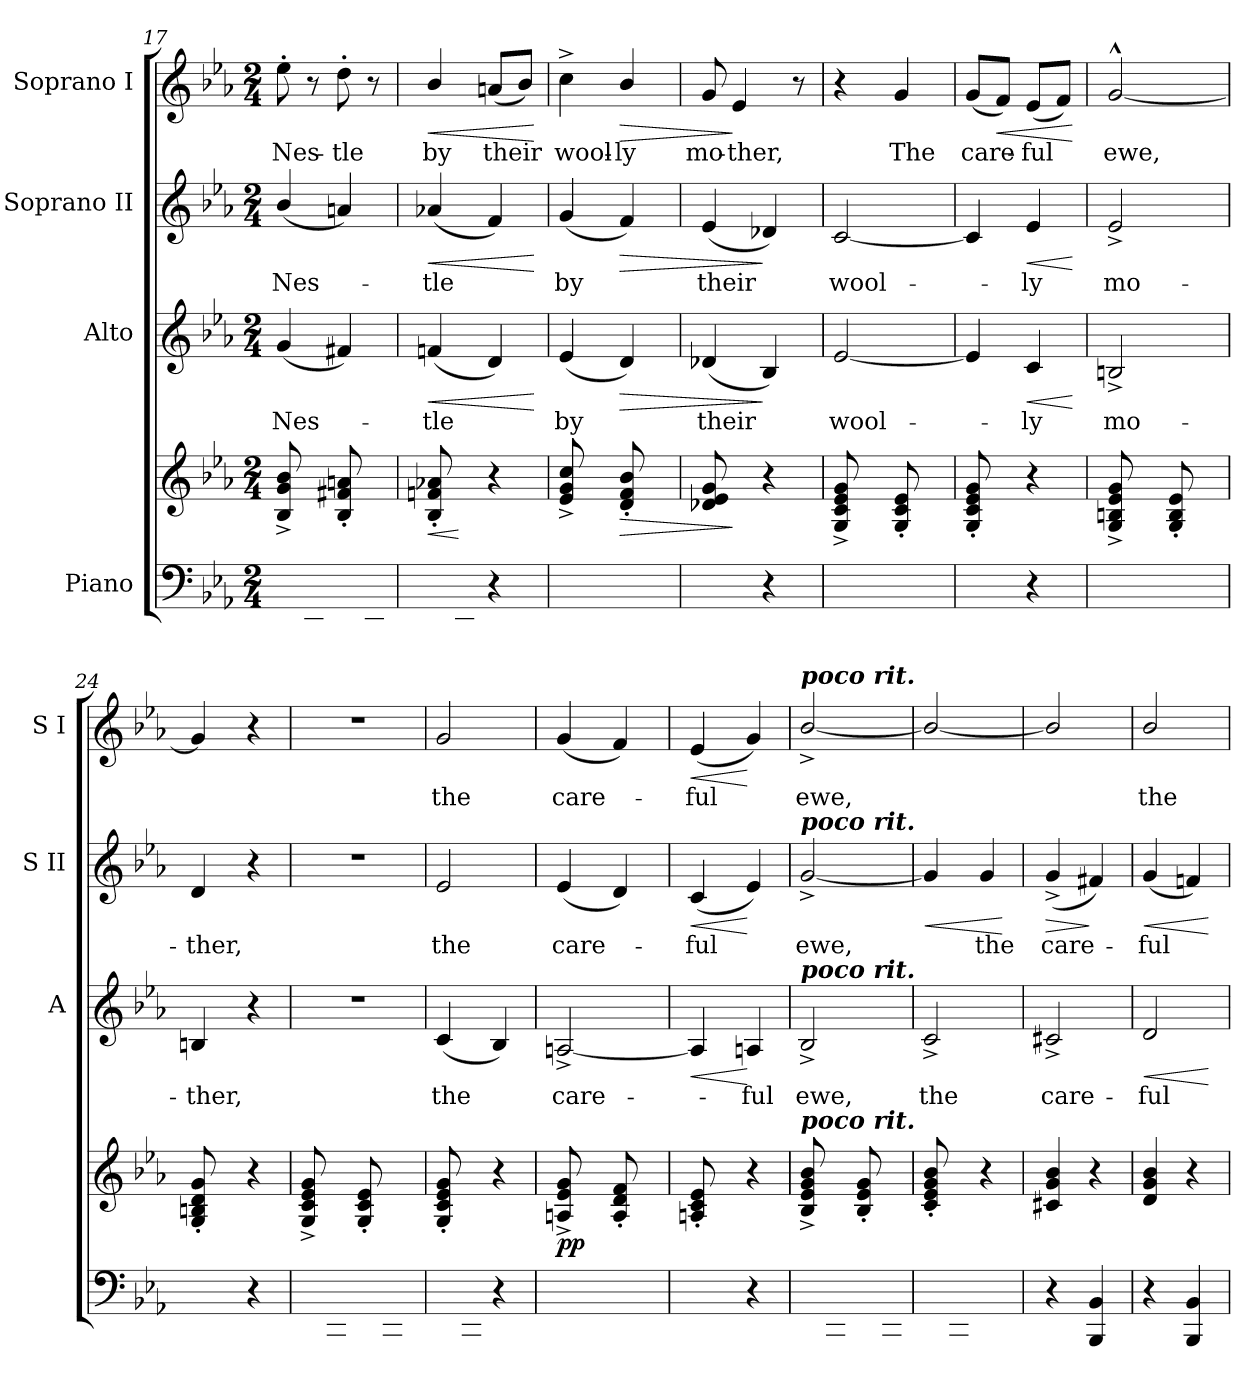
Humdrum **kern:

**kern	**kern	**dynam	**kern	**text	**dynam	**kern	**text	**dynam	**kern	**text	**dynam
*part4	*part4	*part4	*part3	*part3	*part3	*part2	*part2	*part2	*part1	*part1	*part1
*staff5	*staff4	*staff4/5	*staff3	*staff3	*staff3	*staff2	*staff2	*staff2	*staff1	*staff1	*staff1
*I"Piano	*	*	*I"Alto	*	*	*I"Soprano II	*	*	*I"Soprano I	*	*
*	*	*	*I'A	*	*	*I'S II	*	*	*I'S I	*	*
!!LO:LB:g=z
*clefF4	*clefG2	*	*clefG2	*	*	*clefG2	*	*	*clefG2	*	*
*k[b-e-a-]	*k[b-e-a-]	*	*k[b-e-a-]	*	*	*k[b-e-a-]	*	*	*k[b-e-a-]	*	*
*E-:	*E-:	*	*E-:	*	*	*E-:	*	*	*E-:	*	*
*M2/4	*M2/4	*	*M2/4	*	*	*M2/4	*	*	*M2/4	*	*
=17	=17	=17	=17	=17	=17	=17	=17	=17	=17	=17	=17
*^	*	*	*	*	*	*	*	*	*	*	*
!	!	!	!	!	!LO:LY:b	!	!	!LO:LY:b	!	!	!LO:LY:b	!
8ryy	2ryy	8B-^ 8g^ 8b-^L	.	(<4g/	Nes-	.	(<4b-/	Nes-	.	8ee-'	Nes-	.
8EE-' 8BB-'J	.	8ryy	.	.	.	.	.	.	.	8r	.	.
!	!	!	!	!	!	!	!	!	!	!	!LO:LY:b	!
8ryy	.	8B-' 8f#X' 8an'L	.	4f#X)	.	.	4an)	.	.	8dd'	-tle	.
8EE-' 8BB-'J	.	8ryy	.	.	.	.	.	.	.	8r	.	.
=18	=18	=18	=18	=18	=18	=18	=18	=18	=18	=18	=18	=18
!	!	!	!LO:HP:b	!	!LO:LY:b	!LO:HP:b	!	!LO:LY:b	!LO:HP:b	!	!LO:LY:b	!LO:HP:b
8ryy	4ryy	8B-' 8fn' 8a-X'L	<	(<4fn	tle	<	(<4a-X	tle	<	4b-/	by	<
8EE-' 8BB-'J	.	8ryy	[	.	.	.	.	.	.	.	.	.
!	!	!	!	!	!	!	!	!	!	!	!LO:LY:b	!
4ryy	4r	4r	.	4d)	.	.	4f)	.	.	(<8anL	their	.
.	.	.	.	.	.	.	.	.	.	8b-J)	.	.
*v	*v	*	*	*	*	*	*	*	*	*	*	*
.	.	.	.	.	[	.	.	[	.	.	[
=19	=19	=19	=19	=19	=19	=19	=19	=19	=19	=19	=19
*^	*	*	*	*	*	*	*	*	*	*	*
!	!	!	!	!	!LO:LY:b	!	!	!LO:LY:b	!	!	!LO:LY:b	!
8ryy	2ryy	8e-^ 8g^ 8cc^L	.	(<4e-	by	.	(<4g	by	.	4cc^	wool-	.
8E-'J	.	8ryy	.	.	.	.	.	.	.	.	.	.
!	!	!	!LO:HP:b	!	!	!LO:HP:b	!	!	!LO:HP:b	!	!LO:LY:b	!LO:HP:b
8ryy	.	8d' 8f' 8b-'L	>	4d)	.	>	4f)	.	>	4b-/	-ly	>
8E-'J	.	8ryy	.	.	.	.	.	.	.	.	.	.
=20	=20	=20	=20	=20	=20	=20	=20	=20	=20	=20	=20	=20
!	!	!	!	!	!LO:LY:b	!	!	!LO:LY:b	!	!	!LO:LY:b	!
8ryy	4ryy	8d-X 8e- 8gL	.	(<4d-X	their	.	(<4e-	their	.	8g	mo-	.
!	!	!	!	!	!	!	!	!	!	!	!LO:LY:b	!
8E-'J	.	8ryy	]	.	.	.	.	.	.	4e-	-ther,	]
4ryy	4r	4r	.	4B-)	.	]	4d-X)	.	]	.	.	.
.	.	.	.	.	.	.	.	.	.	8r	.	.
=21	=21	=21	=21	=21	=21	=21	=21	=21	=21	=21	=21	=21
!	!	!	!	!	!LO:LY:b	!	!	!LO:LY:b	!	!	!	!
8ryy	2ryy	8G^ 8c^ 8e-^ 8g^L	.	[2e-	wool-	.	[2c	wool-	.	4r	.	.
8AA-' 8E-'J	.	8ryy	.	.	.	.	.	.	.	.	.	.
!	!	!	!	!	!	!	!	!	!	!	!LO:LY:b	!
8ryy	.	8G' 8c' 8e-'L	.	.	.	.	.	.	.	4g	The	.
8AA-' 8E-'J	.	8ryy	.	.	.	.	.	.	.	.	.	.
=22	=22	=22	=22	=22	=22	=22	=22	=22	=22	=22	=22	=22
!	!	!	!	!	!	!	!	!	!	!	!LO:LY:b	!
8ryy	4ryy	8G' 8c' 8e-' 8g'L	.	4e-]	.	.	4c]	.	.	(<8gL	care-	.
!	!	!	!	!	!	!	!	!	!	!	!	!LO:HP:b
8AA-' 8E-'J	.	8ryy	.	.	.	.	.	.	.	8fJ)	.	<
!	!	!	!	!	!LO:LY:b	!LO:HP:b	!	!LO:LY:b	!LO:HP:b	!	!LO:LY:b	!
4ryy	4r	4r	.	4c	ly	<	4e-	ly	<	(<8e-L	ful	.
.	.	.	.	.	.	.	.	.	.	8fJ)	.	.
*v	*v	*	*	*	*	*	*	*	*	*	*	*
.	.	.	.	.	[	.	.	[	.	.	[
=23	=23	=23	=23	=23	=23	=23	=23	=23	=23	=23	=23
*^	*	*	*	*	*	*	*	*	*	*	*
!	!	!	!	!	!LO:LY:b	!	!	!LO:LY:b	!	!	!LO:LY:b	!
8ryy	2ryy	8G^ 8Bn^ 8e-^ 8g^L	.	2Bn^	mo-	.	2e-^	mo-	.	[2g^^	ewe,	.
8GG' 8E-'J	.	8ryy	.	.	.	.	.	.	.	.	.	.
8ryy	.	8G' 8B' 8e-'L	.	.	.	.	.	.	.	.	.	.
8GG' 8E-'J	.	8ryy	.	.	.	.	.	.	.	.	.	.
=24	=24	=24	=24	=24	=24	=24	=24	=24	=24	=24	=24	=24
!	!	!	!	!	!LO:LY:b	!	!	!LO:LY:b	!	!	!	!
8ryy	4ryy	8G' 8Bn' 8d' 8g'L	.	4Bn	-ther,	.	4d	-ther,	.	4g]	.	.
8GG' 8D'J	.	8ryy	.	.	.	.	.	.	.	.	.	.
4ryy	4r	4r	.	4r	.	.	4r	.	.	4r	.	.
=25	=25	=25	=25	=25	=25	=25	=25	=25	=25	=25	=25	=25
!	!	!	!	!LO:N:vis=1	!	!	!LO:N:vis=1	!	!	!LO:N:vis=1	!	!
8ryy	2ryy	8G^ 8c^ 8e-^ 8g^L	.	2r	.	.	2r	.	.	2r	.	.
8CC' 8C'J	.	8ryy	.	.	.	.	.	.	.	.	.	.
8ryy	.	8G' 8c' 8e-'L	.	.	.	.	.	.	.	.	.	.
8CC' 8C'J	.	8ryy	.	.	.	.	.	.	.	.	.	.
!!LO:LB:g=z
=26	=26	=26	=26	=26	=26	=26	=26	=26	=26	=26	=26	=26
!	!	!	!	!	!LO:LY:b	!	!	!LO:LY:b	!	!	!LO:LY:b	!
8ryy	4ryy	8G' 8c' 8e-' 8g'L	.	(<4c	the	.	2e-	the	.	2g	the	.
8CC' 8C'J	.	8ryy	.	.	.	.	.	.	.	.	.	.
4ryy	4r	4r	.	4B-)	.	.	.	.	.	.	.	.
=27	=27	=27	=27	=27	=27	=27	=27	=27	=27	=27	=27	=27
!	!	!	!LO:DY:b	!	!LO:LY:b	!	!	!LO:LY:b	!	!	!LO:LY:b	!
8ryy	2ryy	8An^ 8e-^ 8g^L	pp	[2An^	care-	.	(<4e-	care-	.	(<4g	care-	.
8FF' 8C'J	.	8ryy	.	.	.	.	.	.	.	.	.	.
8ryy	.	8A' 8d' 8f'L	.	.	.	.	4d)	.	.	4f)	.	.
8FF' 8C'J	.	8ryy	.	.	.	.	.	.	.	.	.	.
=28	=28	=28	=28	=28	=28	=28	=28	=28	=28	=28	=28	=28
!	!	!	!	!	!	!LO:HP:b	!	!LO:LY:b	!LO:HP:b	!	!LO:LY:b	!LO:HP:b
8ryy	4ryy	8An' 8c' 8e-'L	.	4A]	.	<	(<4c	ful	<	(<4e-	ful	<
8FF' 8C'J	.	8ryy	.	.	.	.	.	.	.	.	.	.
!	!	!	!	!	!LO:LY:b	!	!	!	!	!	!	!
4ryy	4r	4r	.	4A	ful	[	4e-)	.	[	4g)	.	[
=29	=29	=29	=29	=29	=29	=29	=29	=29	=29	=29	=29	=29
!	!	!	!	!	!	!	!	!	!	!LO:TX:a:Bi:t=poco rit.	!	!
!	!	!	!	!	!	!	!LO:TX:a:Bi:t=poco rit.	!	!	!	!	!
!	!	!	!	!LO:TX:a:Bi:t=poco rit.	!	!	!	!	!	!	!	!
!	!	!LO:TX:a:Bi:t=poco rit.	!	!	!	!	!	!	!	!	!	!
!	!	!	!	!	!LO:LY:b	!	!	!LO:LY:b	!	!	!LO:LY:b	!
8ryy	2ryy	8B-^ 8e-^ 8g^ 8b-^L	.	2B-^	ewe,	.	[2g^	ewe,	.	[2b-^/	ewe,	.
8BBB-' 8BB-'J	.	8ryy	.	.	.	.	.	.	.	.	.	.
8ryy	.	8B-' 8e-' 8g'L	.	.	.	.	.	.	.	.	.	.
8BBB-' 8BB-'J	.	8ryy	.	.	.	.	.	.	.	.	.	.
=30	=30	=30	=30	=30	=30	=30	=30	=30	=30	=30	=30	=30
!	!	!	!	!	!LO:LY:b	!	!	!	!LO:HP:b	!	!	!
8ryy	2ryy	8c' 8e-' 8g' 8b-'L	.	2c^	the	.	4g]	.	<	2b-/_	.	.
8BBB-' 8BB-'J	.	8ryy	.	.	.	.	.	.	.	.	.	.
!	!	!	!	!	!	!	!	!LO:LY:b	!	!	!	!
4ryy	.	4r	.	.	.	.	4g	the	.	.	.	.
*v	*v	*	*	*	*	*	*	*	*	*	*	*
.	.	.	.	.	.	.	.	[	.	.	.
=31	=31	=31	=31	=31	=31	=31	=31	=31	=31	=31	=31
!	!	!	!	!LO:LY:b	!	!	!LO:LY:b	!LO:HP:b	!	!	!
4r	4c#X 4g 4b-	.	2c#X^	care-	.	(<4g^	care-	>	2b-/]	.	.
4BBB- 4BB-	4r	.	.	.	.	4f#X)	.	]	.	.	.
=32	=32	=32	=32	=32	=32	=32	=32	=32	=32	=32	=32
!	!	!	!	!LO:LY:b	!LO:HP:b	!	!LO:LY:b	!LO:HP:b	!	!LO:LY:b	!
4r	4d 4g 4b-	.	2d	-ful	<	(<4g	ful	<	2b-/	the	.
4BBB- 4BB-	4r	.	.	.	.	4fn)	.	.	.	.	.
.	.	.	.	.	[	.	.	[	.	.	.
=	=	=	=	=	=	=	=	=	=	=	=
*-	*-	*-	*-	*-	*-	*-	*-	*-	*-	*-	*-
